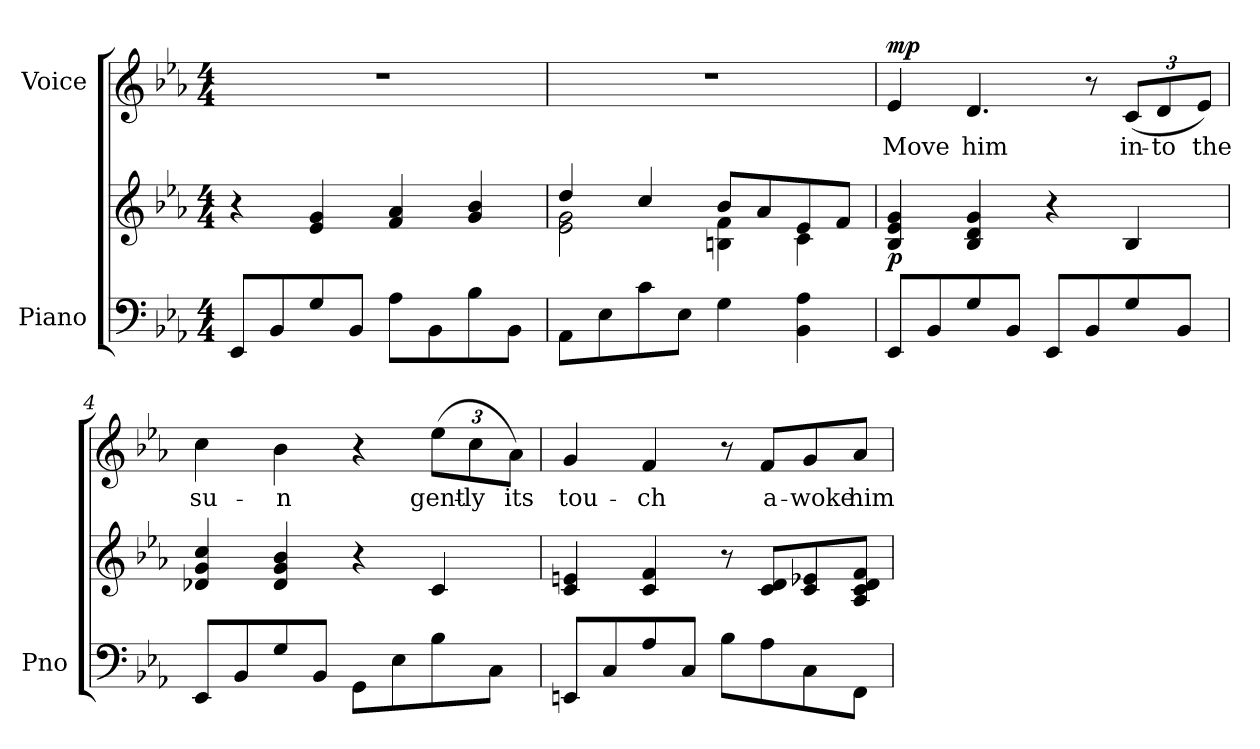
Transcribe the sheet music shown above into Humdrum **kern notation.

**kern	**kern	**dynam	**kern	**text	**dynam
*part2	*part2	*part2	*part1	*part1	*part1
*staff3	*staff2	*staff2/3	*staff1	*staff1	*staff1
*I"Piano	*	*	*I"Voice	*	*
*I'Pno	*	*	*	*	*
*clefF4	*clefG2	*	*clefG2	*	*
*k[b-e-a-]	*k[b-e-a-]	*	*k[b-e-a-]	*	*
*M4/4	*M4/4	*	*M4/4	*	*
*MM58	*MM58	*	*MM58	*	*
=1	=1	=1	=1	=1	=1
!	!	!LO:DY:b=2	!	!	!
!	!	!LO:DY:n=1:b	!	!	!
8EE-/L	4r	p mp	1r	.	.
8BB-/	.	.	.	.	.
8G/	4e-/ 4g/	.	.	.	.
8BB-/J	.	.	.	.	.
8A-\L	4f/ 4a-/	.	.	.	.
8BB-\	.	.	.	.	.
8B-\	4g/ 4b-/	.	.	.	.
8BB-\J	.	.	.	.	.
=2	=2	=2	=2	=2	=2
*	*^	*	*	*	*
*	*	*^	*	*	*	*
8AA-\L	2e-\ 2g\	2ryy	4dd/	.	1r	.	.
8E-\	.	.	.	.	.	.	.
8c\	.	.	4cc/	.	.	.	.
8E-\J	.	.	.	.	.	.	.
4G\	4Bn\ 4f\	8b-/L	2ryy	.	.	.	.
.	.	8a-/	.	.	.	.	.
4BB-\ 4A-\	4c\	8e-/	.	.	.	.	.
.	.	8f/J	.	.	.	.	.
*	*	*v	*v	*	*	*	*
=3	=3	=3	=3	=3	=3	=3
!	!	!	!LO:DY:b	!	!LO:LY:b	!LO:DY:b
*	*v	*v	*	*	*	*
8EE-/L	4B-/ 4e-/ 4g/	p	4e-/	Move	mp
8BB-/	.	.	.	.	.
!	!	!	!	!LO:LY:b	!
8G/	4B-/ 4d/ 4g/	.	4.d/	him	.
8BB-/J	.	.	.	.	.
8EE-/L	4r	.	.	.	.
8BB-/	.	.	8r	.	.
*	*	*	*Xbrackettup	*	*
!	!	!	!	!LO:LY:b	!
8G/	4B-/	.	(<12c/L	in-	.
!	!	!	!	!LO:LY:b	!
.	.	.	12d/	-to	.
8BB-/J	.	.	.	.	.
!	!	!	!	!LO:LY:b	!
.	.	.	12e-/J)	the	.
=4	=4	=4	=4	=4	=4
!	!	!	!	!LO:LY:b	!
8EE-/L	4d-X/ 4g/ 4cc/	.	4cc\	su-	.
8BB-/	.	.	.	.	.
!	!	!	!	!LO:LY:b	!
8G/	4d-/ 4g/ 4b-/	.	4b-\	-n	.
8BB-/J	.	.	.	.	.
8GG\L	4r	.	4r	.	.
8E-\	.	.	.	.	.
!	!	!	!	!LO:LY:b	!
8B-\	4c/	.	(>12ee-\L	gent-	.
!	!	!	!	!LO:LY:b	!
.	.	.	12cc\	-ly	.
8C\J	.	.	.	.	.
!	!	!	!	!LO:LY:b	!
.	.	.	12a-\J)	its	.
!!LO:LB:g=z
=5	=5	=5	=5	=5	=5
!	!	!	!	!LO:LY:b	!
8EEn/L	4c/ 4en/	.	4g/	tou-	.
8C/	.	.	.	.	.
!	!	!	!	!LO:LY:b	!
8A-/	4c/ 4f/	.	4f/	-ch	.
8C/J	.	.	.	.	.
8B-\L	8r	.	8r	.	.
!	!	!	!	!LO:LY:b	!
8A-\	8c/ 8d/L	.	8f/L	a-	.
!	!	!	!	!LO:LY:b	!
8C\	8c/ 8e-X/	.	8g/	-woke	.
!	!	!	!	!LO:LY:b	!
8FF\J	8A-/ 8c/ 8d/ 8f/J	.	8a-/J	him	.
=	=	=	=	=	=
*-	*-	*-	*-	*-	*-
